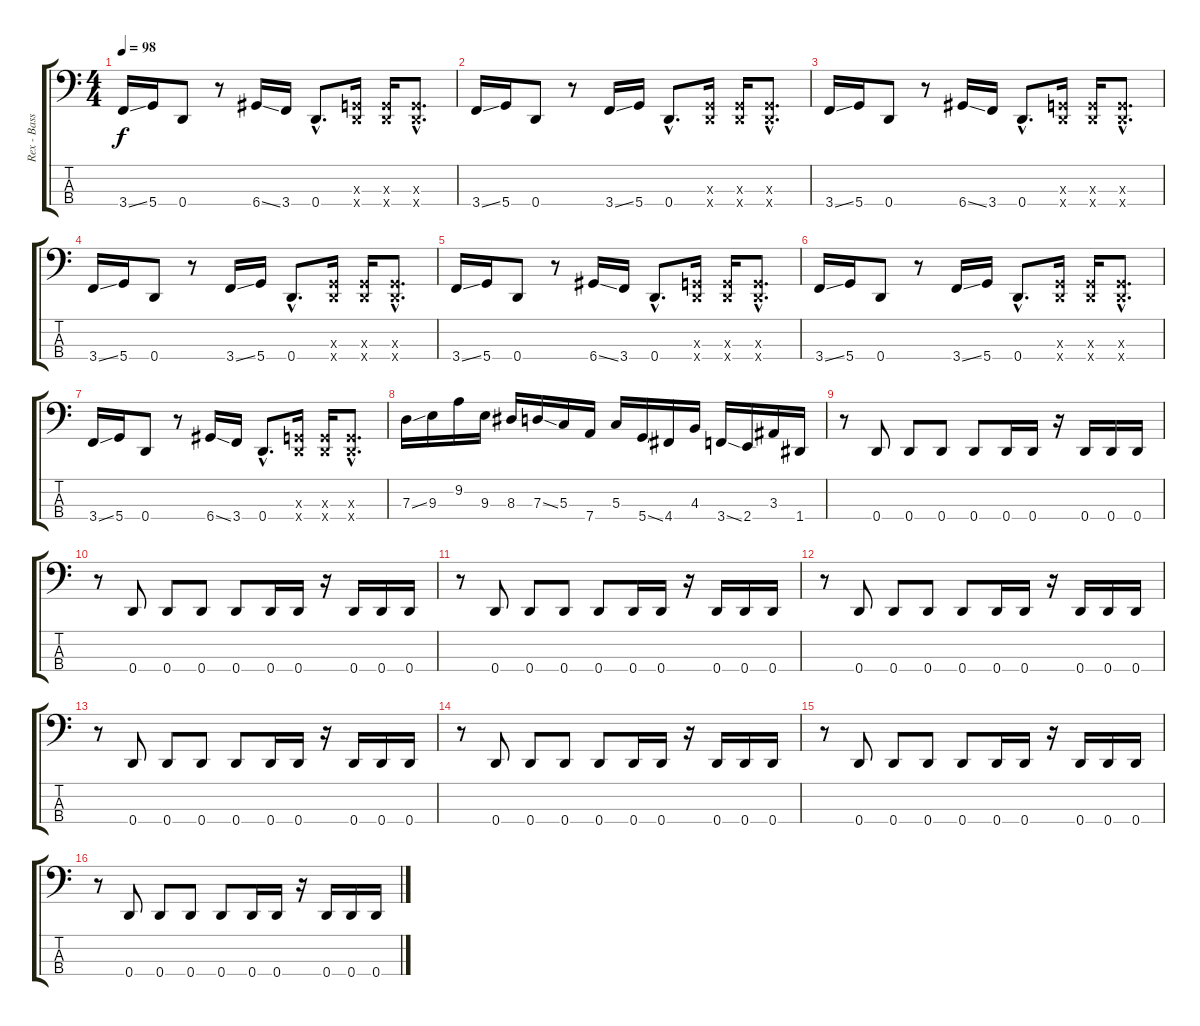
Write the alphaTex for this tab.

\track ("Rex - Bass" "Rex - Bass") {instrument electricbasspick}
\staff {score tabs}
\tuning (F2 C2 G1 D1) {hide}
\ts (4 4)
\tempo 98
\clef f4
\ks c
3.4{ss}.16{dy f} 5.4.16 0.4.8 r.8 6.4{ss}.16 3.4.16 0.4{hac}.8{d} (0.3{x} 0.4{x}).16 (0.3{x} 0.4{x}).16 (0.3{hac x} 0.4{hac x}).8{d} |
3.4{ss}.16 5.4.16 0.4.8 r.8 3.4{ss}.16 5.4.16 0.4{hac}.8{d} (0.3{x} 0.4{x}).16 (0.3{x} 0.4{x}).16 (0.3{hac x} 0.4{hac x}).8{d} |
3.4{ss}.16 5.4.16 0.4.8 r.8 6.4{ss}.16 3.4.16 0.4{hac}.8{d} (0.3{x} 0.4{x}).16 (0.3{x} 0.4{x}).16 (0.3{hac x} 0.4{hac x}).8{d} |
3.4{ss}.16 5.4.16 0.4.8 r.8 3.4{ss}.16 5.4.16 0.4{hac}.8{d} (0.3{x} 0.4{x}).16 (0.3{x} 0.4{x}).16 (0.3{hac x} 0.4{hac x}).8{d} |
3.4{ss}.16 5.4.16 0.4.8 r.8 6.4{ss}.16 3.4.16 0.4{hac}.8{d} (0.3{x} 0.4{x}).16 (0.3{x} 0.4{x}).16 (0.3{hac x} 0.4{hac x}).8{d} |
3.4{ss}.16 5.4.16 0.4.8 r.8 3.4{ss}.16 5.4.16 0.4{hac}.8{d} (0.3{x} 0.4{x}).16 (0.3{x} 0.4{x}).16 (0.3{hac x} 0.4{hac x}).8{d} |
3.4{ss}.16 5.4.16 0.4.8 r.8 6.4{ss}.16 3.4.16 0.4{hac}.8{d} (0.3{x} 0.4{x}).16 (0.3{x} 0.4{x}).16 (0.3{hac x} 0.4{hac x}).8{d} |
7.3{ss}.16 9.3.16 9.2.16 9.3.16 8.3.16 7.3{ss}.16 5.3.16 7.4.16 5.3.16 5.4{ss}.16 4.4.16 4.3.16 3.4{ss}.16 2.4.16 3.3.16 1.4.16 |
r.8 0.4.8 0.4.8 0.4.8 0.4.8 0.4.16 0.4.16 r.16 0.4.16 0.4.16 0.4.16 |
r.8 0.4.8 0.4.8 0.4.8 0.4.8 0.4.16 0.4.16 r.16 0.4.16 0.4.16 0.4.16 |
r.8 0.4.8 0.4.8 0.4.8 0.4.8 0.4.16 0.4.16 r.16 0.4.16 0.4.16 0.4.16 |
r.8 0.4.8 0.4.8 0.4.8 0.4.8 0.4.16 0.4.16 r.16 0.4.16 0.4.16 0.4.16 |
r.8 0.4.8 0.4.8 0.4.8 0.4.8 0.4.16 0.4.16 r.16 0.4.16 0.4.16 0.4.16 |
r.8 0.4.8 0.4.8 0.4.8 0.4.8 0.4.16 0.4.16 r.16 0.4.16 0.4.16 0.4.16 |
r.8 0.4.8 0.4.8 0.4.8 0.4.8 0.4.16 0.4.16 r.16 0.4.16 0.4.16 0.4.16 |
r.8 0.4.8 0.4.8 0.4.8 0.4.8 0.4.16 0.4.16 r.16 0.4.16 0.4.16 0.4.16
